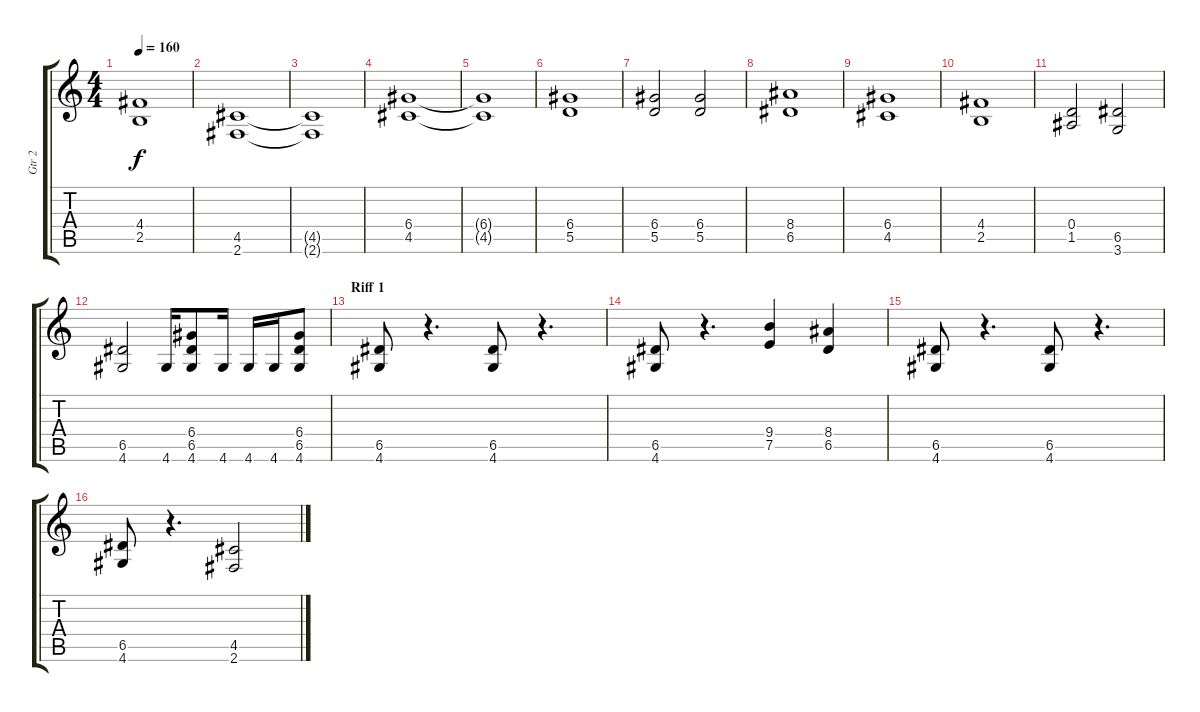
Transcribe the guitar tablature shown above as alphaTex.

\track ("Gtr 2" "Gtr 2") {instrument overdrivenguitar}
\staff {score tabs}
\tuning (E4 B3 G3 D3 A2 E2) {hide}
\ts (4 4)
\tempo 160
\clef g2
\ks c
(4.4{t} 2.5{t}).1{dy f} |
(4.5 2.6).1 |
(4.5{t} 2.6{t}).1 |
(6.4 4.5).1 |
(6.4{t} 4.5{t}).1 |
(6.4 5.5).1 |
(6.4 5.5).2 (6.4 5.5).2 |
(8.4 6.5).1 |
(6.4 4.5).1 |
(4.4 2.5).1 |
(0.4 1.5).2 (6.5 3.6).2 |
(6.5 4.6).2 4.6.16 (6.4 6.5 4.6).8 4.6.16 4.6.16 4.6.16 (6.4 6.5 4.6).8 |
\section ("" "Riff 1")
(6.5 4.6).8 r.4{d} (6.5 4.6).8 r.4{d} |
(6.5 4.6).8 r.4{d} (9.4 7.5).4 (8.4 6.5).4 |
(6.5 4.6).8 r.4{d} (6.5 4.6).8 r.4{d} |
(6.5 4.6).8 r.4{d} (4.5 2.6).2
